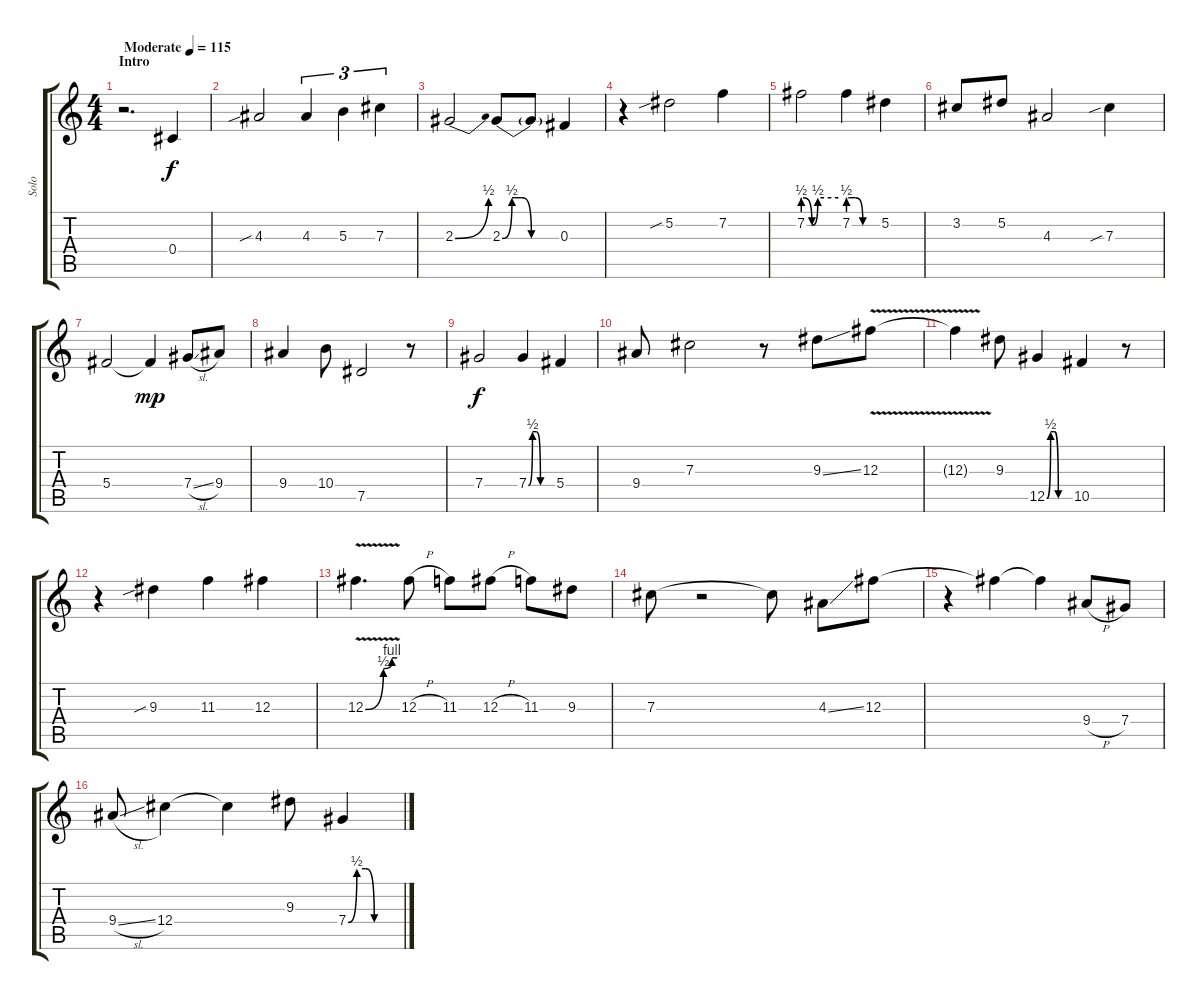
\track ("Solo" "Solo") {instrument distortionguitar}
\staff {score tabs}
\tuning (Eb4 Bb3 Gb3 Db3 Ab2 Eb2) {hide}
\ts (4 4)
\section ("" "Intro")
\tempo (115 "Moderate")
\clef g2
\ks c
r.2{d dy f instrument overdrivenguitar} 0.4.4 |
4.3{sib}.2 4.3.4{tu (3 2)} 5.3.4{tu (3 2)} 7.3.4{tu (3 2)} |
2.3{be (bend 0 0 60 2)}.2 2.3{be (custom 0 0 10 2 13 2 20 2 30 0 60 0)}.8 2.3{t}.8 0.3.4 |
r.4 5.2{sib}.2 7.2.4 |
7.2{be (custom 0 2 15 0 25 2 60 2)}.2 7.2{be (custom 0 2 2 2 15 2 30 0 60 0)}.4 5.2.4 |
3.2.8{beam Up} 5.2.8{beam Up} 4.3.2 7.3{sib}.4 |
5.4.2 5.4{t}.4{dy mp} 7.4{sl}.8 9.4.8 |
9.4.4 10.4.8 7.5.2 r.8 |
7.4.2{dy f} 7.4{be (custom 0 0 10 2 20 2 30 0 60 0)}.4 5.4.4 |
9.4.8 7.3.2 r.8 9.3{ss}.8 12.3{v}.8 |
12.3{t}.4 9.3.8 12.5{be (custom 0 0 10 2 20 2 30 0 60 0)}.4 10.5.4 r.8 |
r.4 9.3{sib}.4 11.3.4 12.3.4 |
12.3{be (custom 0 0 34 2 50 4 60 4) v}.4{d} 12.3{h}.8 11.3.8 12.3{h}.8 11.3.8 9.3.8 |
7.3.8 r.2 7.3{t}.8 4.3{ss}.8 12.3.8 |
r.4 12.3{t}.4 12.3{t}.4 9.4{h}.8 7.4.8 |
9.4{sl}.8 12.4.4 12.4{t}.4 9.3.8 7.4{be (custom 0 0 10 2 20 2 30 0 60 0)}.4
